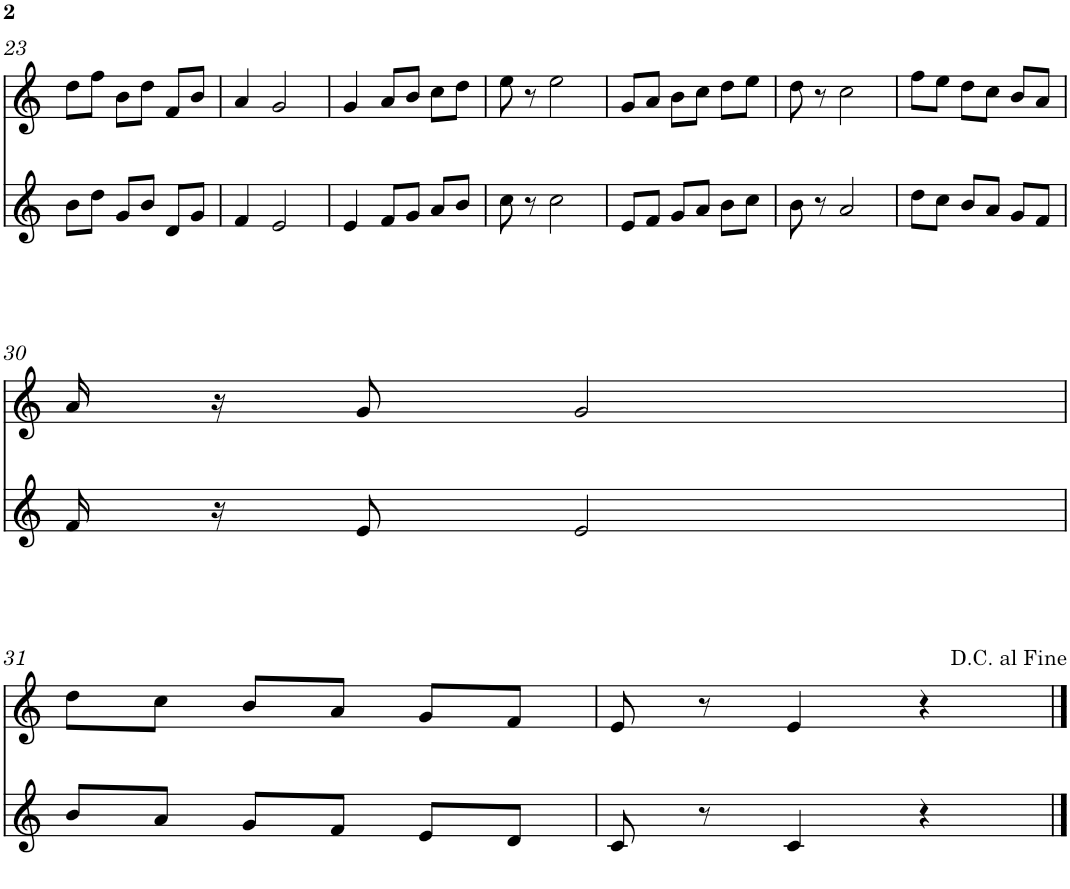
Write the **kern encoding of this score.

**kern	**kern
*part2	*part1
*staff2	*staff1
*I"Gralla 2	*I"Gralla 1
!!LO:PB:g=z
*clefG2	*clefG2
*k[]	*k[]
*M3/4	*M3/4
=23	=23
8b\L	8dd\L
8dd\J	8ff\J
8g/L	8b\L
8b/J	8dd\J
8d/L	8f/L
8g/J	8b/J
=24	=24
4f/	4a/
2e/	2g/
=25	=25
4e/	4g/
8f/L	8a/L
8g/J	8b/J
8a/L	8cc\L
8b/J	8dd\J
=26	=26
8cc\	8ee\
8r	8r
2cc\	2ee\
=27	=27
8e/L	8g/L
8f/J	8a/J
8g/L	8b\L
8a/J	8cc\J
8b\L	8dd\L
8cc\J	8ee\J
=28	=28
8b\	8dd\
8r	8r
2a/	2cc\
=29	=29
8dd\L	8ff\L
8cc\J	8ee\J
8b/L	8dd\L
8a/J	8cc\J
8g/L	8b/L
8f/J	8a/J
!!LO:LB:g=z
=30	=30
16f/	16a/
16r	16r
8e/	8g/
2e/	2g/
!!LO:LB:g=z
=31	=31
8b/L	8dd\L
8a/J	8cc\J
8g/L	8b/L
8f/J	8a/J
8e/L	8g/L
8d/J	8f/J
=32	=32
8c/	8e/
8r	8r
4c/	4e/
4r	4r
==	==
*-	*-
